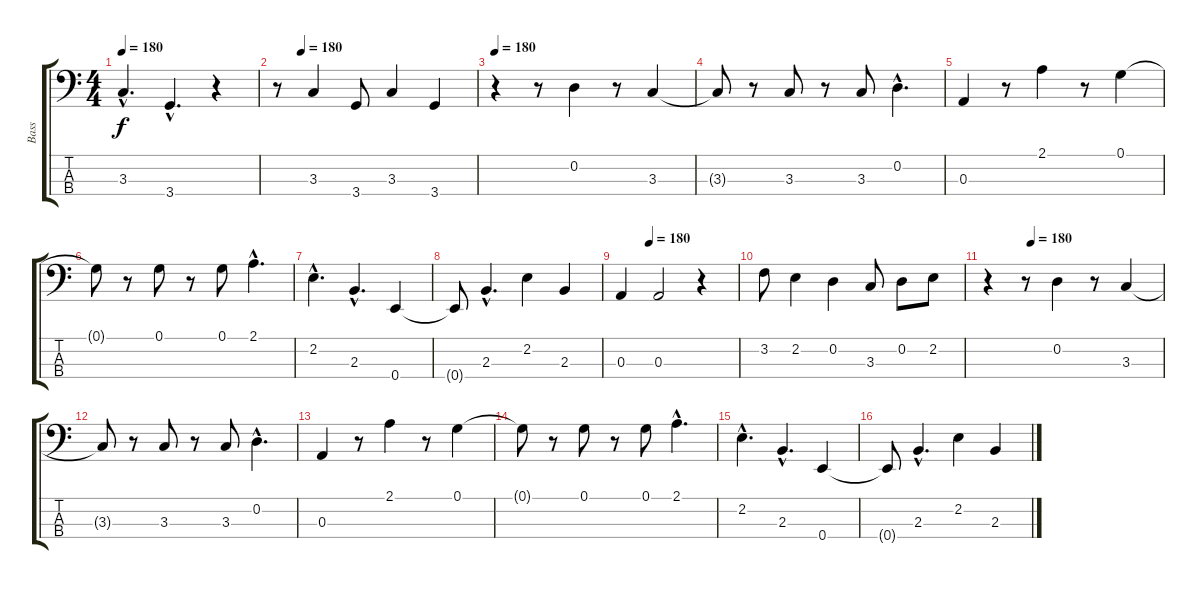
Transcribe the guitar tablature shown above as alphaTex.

\track ("Bass" "Bass") {instrument electricbassfinger}
\staff {score tabs}
\tuning (G2 D2 A1 E1) {hide}
\ts (4 4)
\tempo 180
\clef f4
\ks c
3.3{hac}.4{d dy f} 3.4{hac}.4{d} r.4 |
\tempo (180 0.125)
r.8 3.3.4 3.4.8 3.3.4 3.4.4 |
\tempo 180
r.4 r.8 0.2.4 r.8 3.3.4 |
3.3{t}.8 r.8 3.3.8 r.8 3.3.8 0.2{hac}.4{d} |
0.3.4 r.8 2.1.4 r.8 0.1.4 |
0.1{t}.8 r.8 0.1.8 r.8 0.1.8 2.1{hac}.4{d} |
2.2{hac}.4{d} 2.3{hac}.4{d} 0.4.4 |
0.4{t}.8 2.3{hac}.4{d} 2.2.4 2.3.4 |
\tempo (180 0.25)
0.3.4 0.3.2 r.4 |
3.2.8 2.2.4 0.2.4 3.3.8 0.2.8 2.2.8 |
\tempo (180 0.25)
r.4 r.8 0.2.4 r.8 3.3.4 |
3.3{t}.8 r.8 3.3.8 r.8 3.3.8 0.2{hac}.4{d} |
0.3.4 r.8 2.1.4 r.8 0.1.4 |
0.1{t}.8 r.8 0.1.8 r.8 0.1.8 2.1{hac}.4{d} |
2.2{hac}.4{d} 2.3{hac}.4{d} 0.4.4 |
0.4{t}.8 2.3{hac}.4{d} 2.2.4 2.3.4
